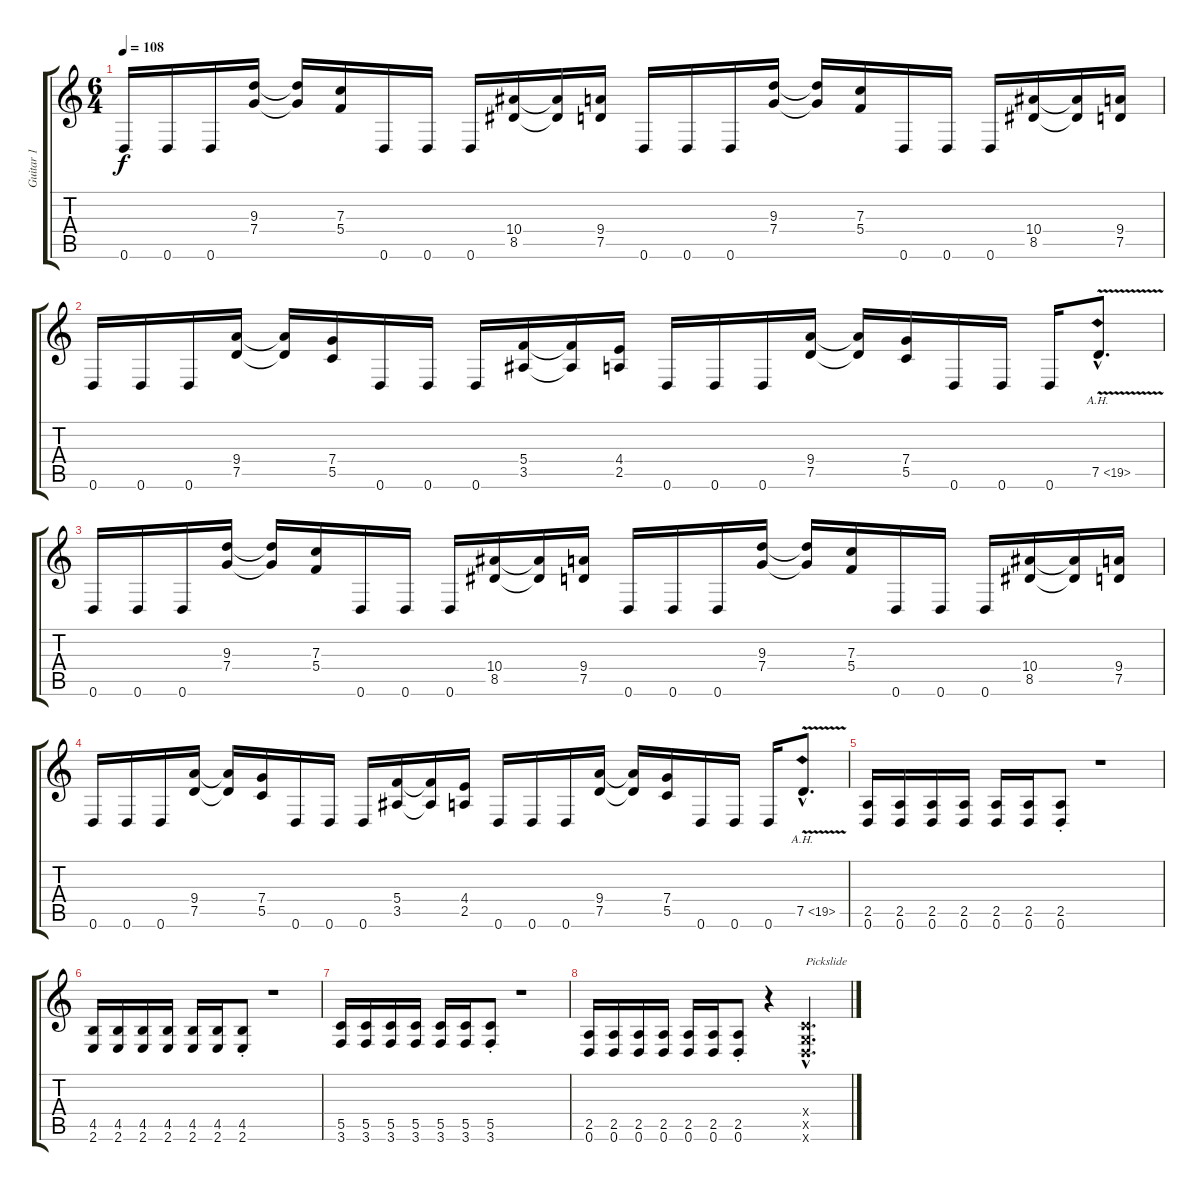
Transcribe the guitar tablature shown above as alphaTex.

\track ("Guitar 1" "Guitar 1") {instrument distortionguitar}
\staff {score tabs}
\tuning (D4 A3 F3 C3 G2 D2) {hide}
\ts (6 4)
\tempo 108
\clef g2
\ks c
0.6.16{dy f} 0.6.16 0.6.16 (9.3 7.4).16 (9.3{t} 7.4{t}).16 (7.3 5.4).16 0.6.16 0.6.16 0.6.16 (10.4 8.5).16 (10.4{t} 8.5{t}).16 (9.4 7.5).16 0.6.16 0.6.16 0.6.16 (9.3 7.4).16 (9.3{t} 7.4{t}).16 (7.3 5.4).16 0.6.16 0.6.16 0.6.16 (10.4 8.5).16 (10.4{t} 8.5{t}).16 (9.4 7.5).16 |
0.6.16 0.6.16 0.6.16 (9.4 7.5).16 (9.4{t} 7.5{t}).16 (7.4 5.5).16 0.6.16 0.6.16 0.6.16 (5.4 3.5).16 (5.4{t} 3.5{t}).16 (4.4 2.5).16 0.6.16 0.6.16 0.6.16 (9.4 7.5).16 (9.4{t} 7.5{t}).16 (7.4 5.5).16 0.6.16 0.6.16 0.6.16 7.5{ah 12 v hac}.8{d} |
0.6.16 0.6.16 0.6.16 (9.3 7.4).16 (9.3{t} 7.4{t}).16 (7.3 5.4).16 0.6.16 0.6.16 0.6.16 (10.4 8.5).16 (10.4{t} 8.5{t}).16 (9.4 7.5).16 0.6.16 0.6.16 0.6.16 (9.3 7.4).16 (9.3{t} 7.4{t}).16 (7.3 5.4).16 0.6.16 0.6.16 0.6.16 (10.4 8.5).16 (10.4{t} 8.5{t}).16 (9.4 7.5).16 |
0.6.16 0.6.16 0.6.16 (9.4 7.5).16 (9.4{t} 7.5{t}).16 (7.4 5.5).16 0.6.16 0.6.16 0.6.16 (5.4 3.5).16 (5.4{t} 3.5{t}).16 (4.4 2.5).16 0.6.16 0.6.16 0.6.16 (9.4 7.5).16 (9.4{t} 7.5{t}).16 (7.4 5.5).16 0.6.16 0.6.16 0.6.16 7.5{ah 12 v hac}.8{d} |
\section ("" "")
(2.5 0.6).16 (2.5 0.6).16 (2.5 0.6).16 (2.5 0.6).16 (2.5 0.6).16 (2.5 0.6).16 (2.5{st} 0.6{st}).8 r.1 |
(4.5 2.6).16 (4.5 2.6).16 (4.5 2.6).16 (4.5 2.6).16 (4.5 2.6).16 (4.5 2.6).16 (4.5{st} 2.6{st}).8 r.1 |
(5.5 3.6).16 (5.5 3.6).16 (5.5 3.6).16 (5.5 3.6).16 (5.5 3.6).16 (5.5 3.6).16 (5.5{st} 3.6{st}).8 r.1 |
(2.5 0.6).16 (2.5 0.6).16 (2.5 0.6).16 (2.5 0.6).16 (2.5 0.6).16 (2.5 0.6).16 (2.5{st} 0.6{st}).8 r.4 (0.4{hac x} 0.5{hac x} 0.6{hac x}).2{d txt "Pickslide"}
